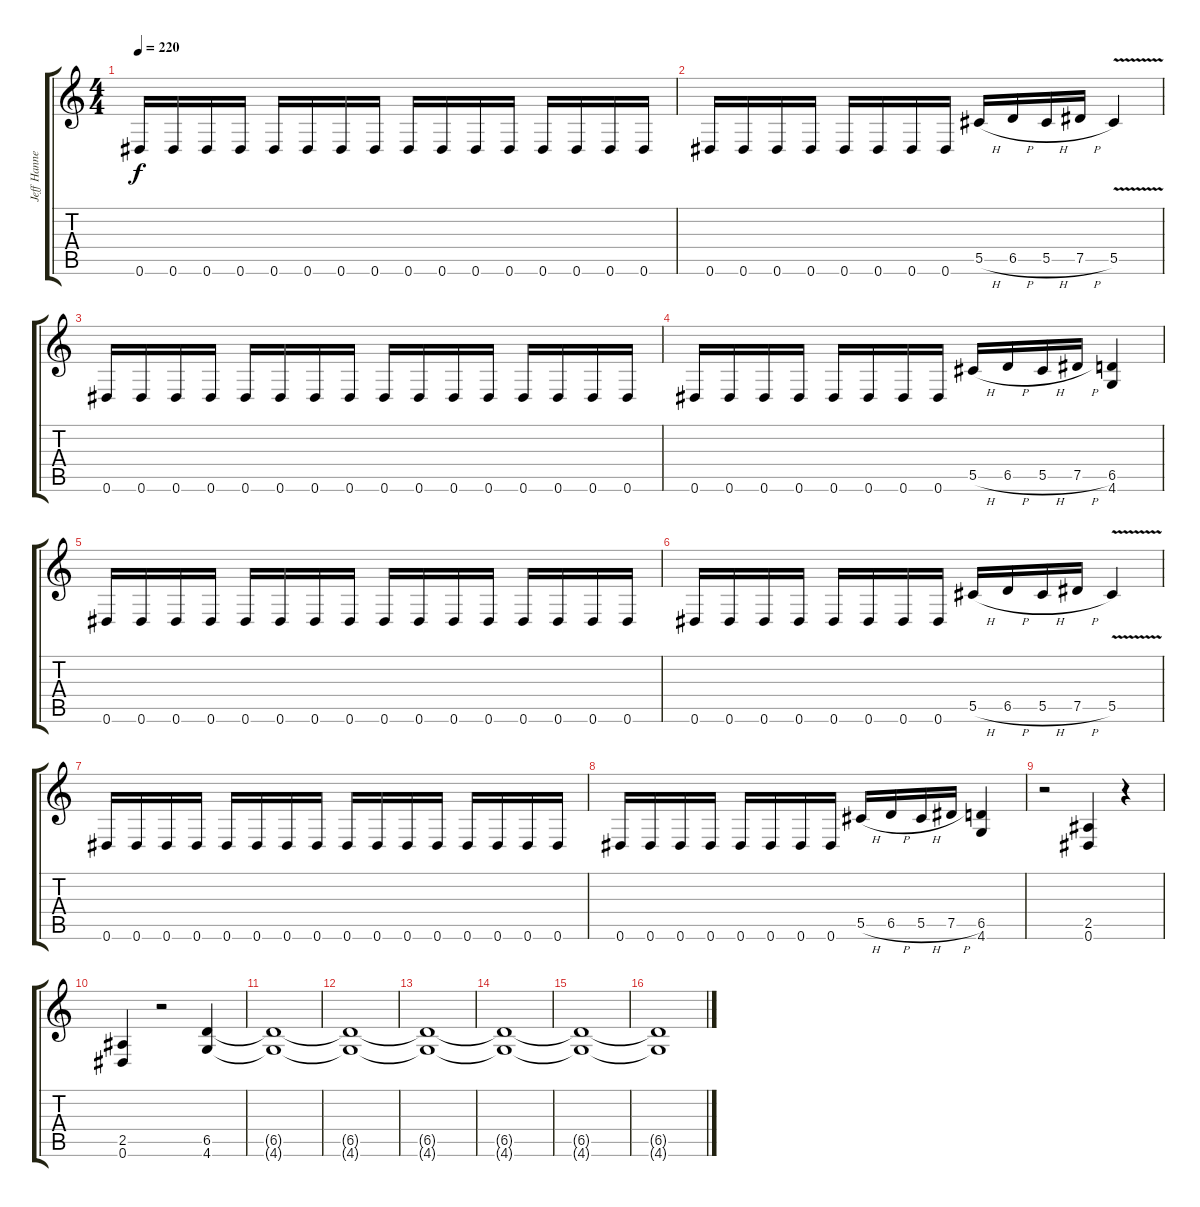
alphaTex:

\track ("Jeff Hannemann" "Jeff Hanne") {instrument distortionguitar}
\staff {score tabs}
\tuning (Eb4 Bb3 Gb3 Db3 Ab2 Eb2) {hide}
\ts (4 4)
\tempo 220
\clef g2
\ks c
0.6.16{dy f} 0.6.16 0.6.16 0.6.16 0.6.16 0.6.16 0.6.16 0.6.16 0.6.16 0.6.16 0.6.16 0.6.16 0.6.16 0.6.16 0.6.16 0.6.16 |
0.6.16 0.6.16 0.6.16 0.6.16 0.6.16 0.6.16 0.6.16 0.6.16 5.5{h}.16 6.5{h}.16 5.5{h}.16 7.5{h}.16 5.5{v}.4 |
0.6.16 0.6.16 0.6.16 0.6.16 0.6.16 0.6.16 0.6.16 0.6.16 0.6.16 0.6.16 0.6.16 0.6.16 0.6.16 0.6.16 0.6.16 0.6.16 |
0.6.16 0.6.16 0.6.16 0.6.16 0.6.16 0.6.16 0.6.16 0.6.16 5.5{h}.16 6.5{h}.16 5.5{h}.16 7.5{h}.16 (6.5 4.6).4 |
0.6.16 0.6.16 0.6.16 0.6.16 0.6.16 0.6.16 0.6.16 0.6.16 0.6.16 0.6.16 0.6.16 0.6.16 0.6.16 0.6.16 0.6.16 0.6.16 |
0.6.16 0.6.16 0.6.16 0.6.16 0.6.16 0.6.16 0.6.16 0.6.16 5.5{h}.16 6.5{h}.16 5.5{h}.16 7.5{h}.16 5.5{v}.4 |
0.6.16 0.6.16 0.6.16 0.6.16 0.6.16 0.6.16 0.6.16 0.6.16 0.6.16 0.6.16 0.6.16 0.6.16 0.6.16 0.6.16 0.6.16 0.6.16 |
0.6.16 0.6.16 0.6.16 0.6.16 0.6.16 0.6.16 0.6.16 0.6.16 5.5{h}.16 6.5{h}.16 5.5{h}.16 7.5{h}.16 (6.5 4.6).4 |
r.2 (2.5 0.6).4 r.4 |
(2.5 0.6).4 r.2 (6.5 4.6).4 |
(6.5{t} 4.6{t}).1 |
(6.5{t} 4.6{t}).1 |
(6.5{t} 4.6{t}).1 |
(6.5{t} 4.6{t}).1 |
(6.5{t} 4.6{t}).1{volume 6} |
(6.5{t} 4.6{t}).1
